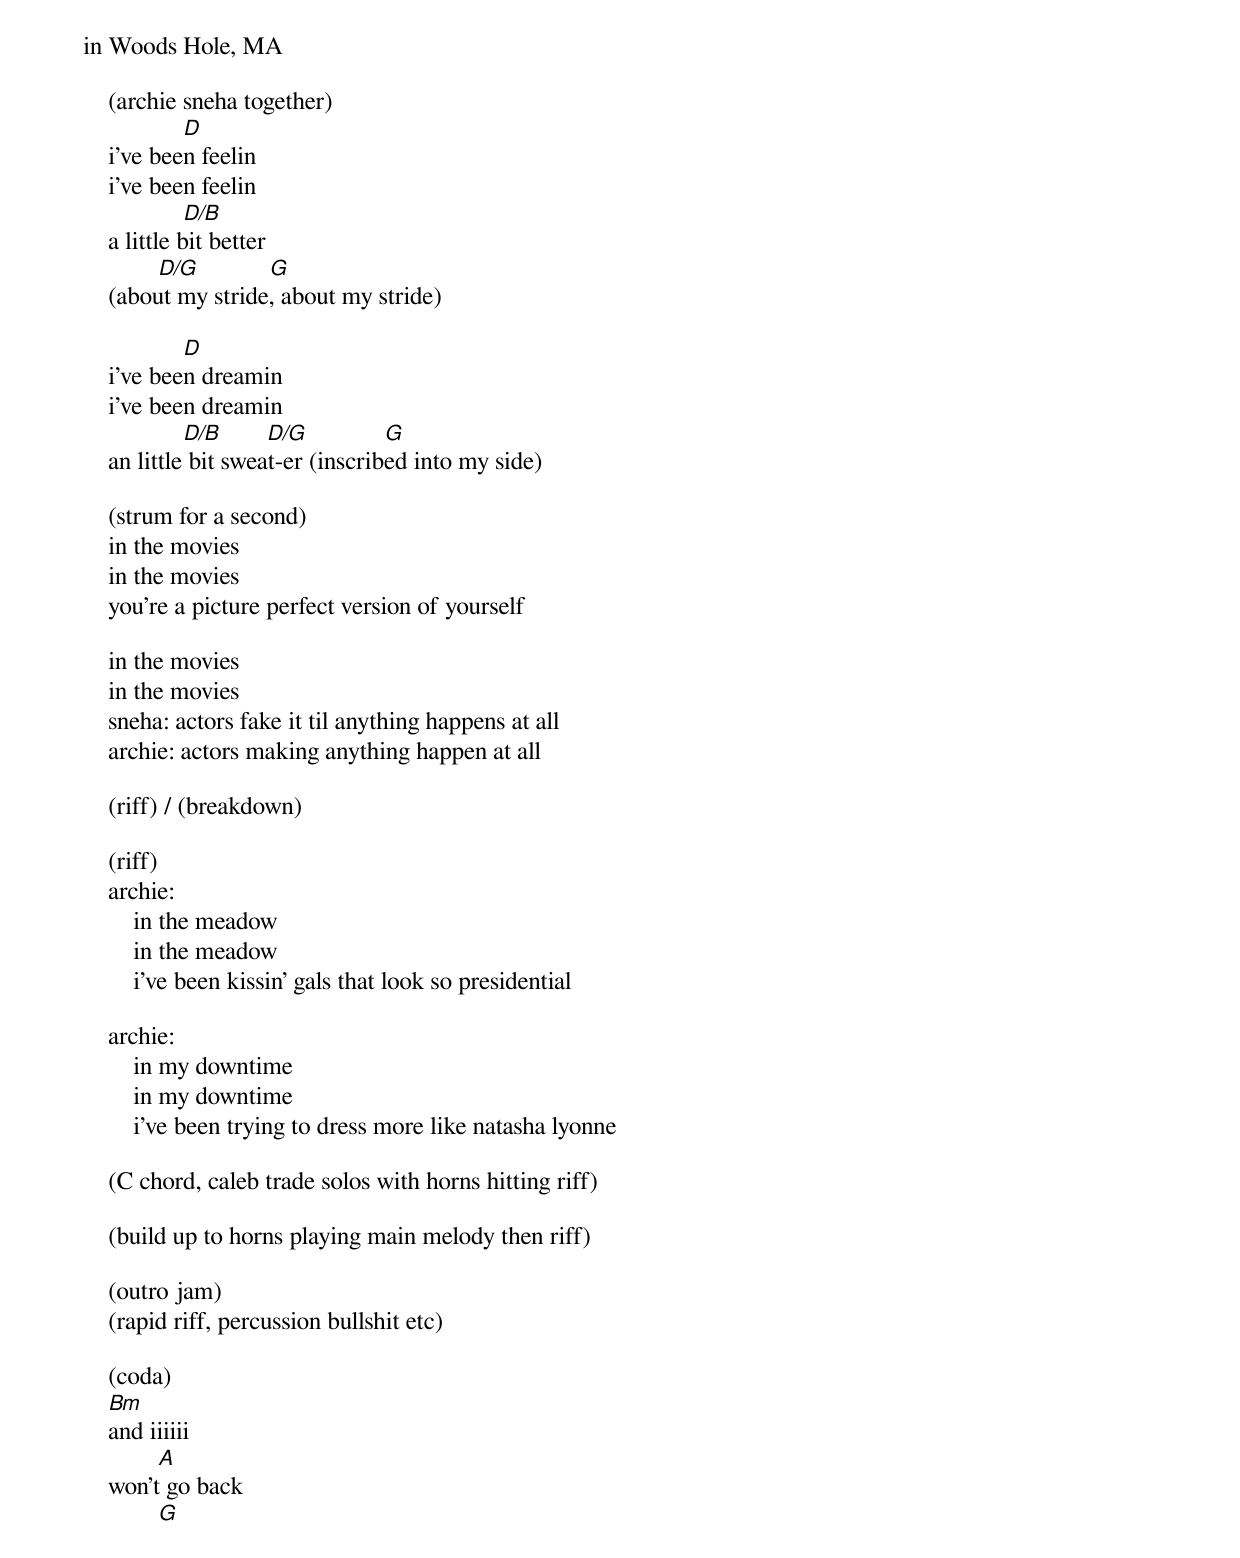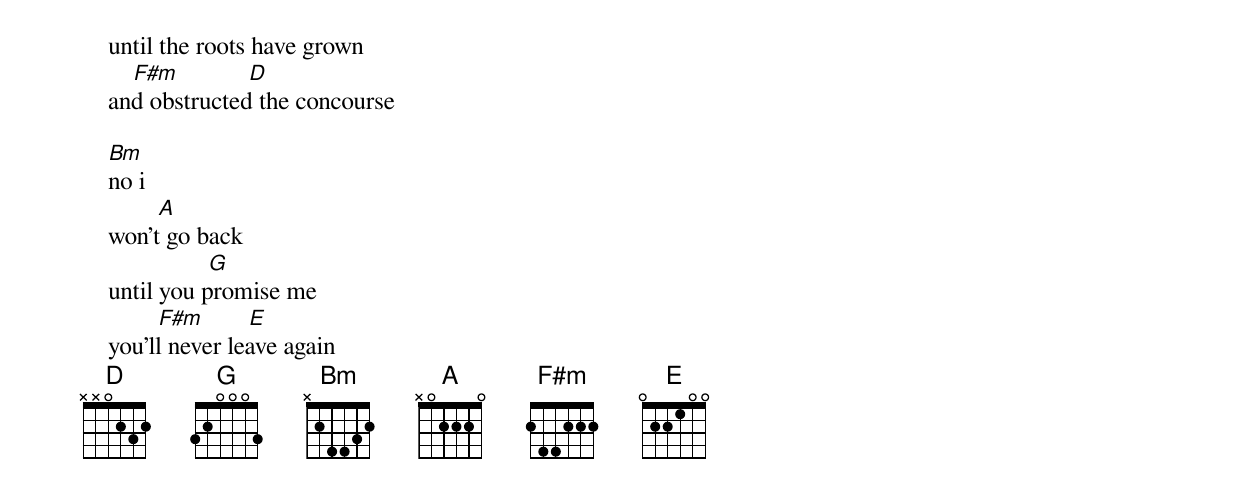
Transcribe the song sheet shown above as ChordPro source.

in Woods Hole, MA

    (archie sneha together)
                [D]
    i've been feelin
    i've been feelin
                [D/B]
    a little bit better
            [D/G]           [G]
    (about my stride, about my stride)

                [D]
    i've been dreamin
    i've been dreamin
                [D/B]       [D/G]            [G]
    an little bit sweat-er (inscribed into my side)

    (strum for a second)
    in the movies
    in the movies
    you're a picture perfect version of yourself

    in the movies
    in the movies
    sneha: actors fake it til anything happens at all
    archie: actors making anything happen at all

    (riff) / (breakdown)

    (riff)
    archie:
        in the meadow
        in the meadow
        i've been kissin' gals that look so presidential

    archie:
        in my downtime
        in my downtime
        i've been trying to dress more like natasha lyonne

    (C chord, caleb trade solos with horns hitting riff)

    (build up to horns playing main melody then riff)

    (outro jam)
    (rapid riff, percussion bullshit etc)

    (coda)
    [Bm]
    and iiiiii
            [A]
    won't go back
            [G]
    until the roots have grown
        [F#m]           [D]
    and obstructed the concourse

    [Bm]
    no i
            [A]
    won't go back
                    [G]
    until you promise me
            [F#m]       [E]
    you'll never leave again
